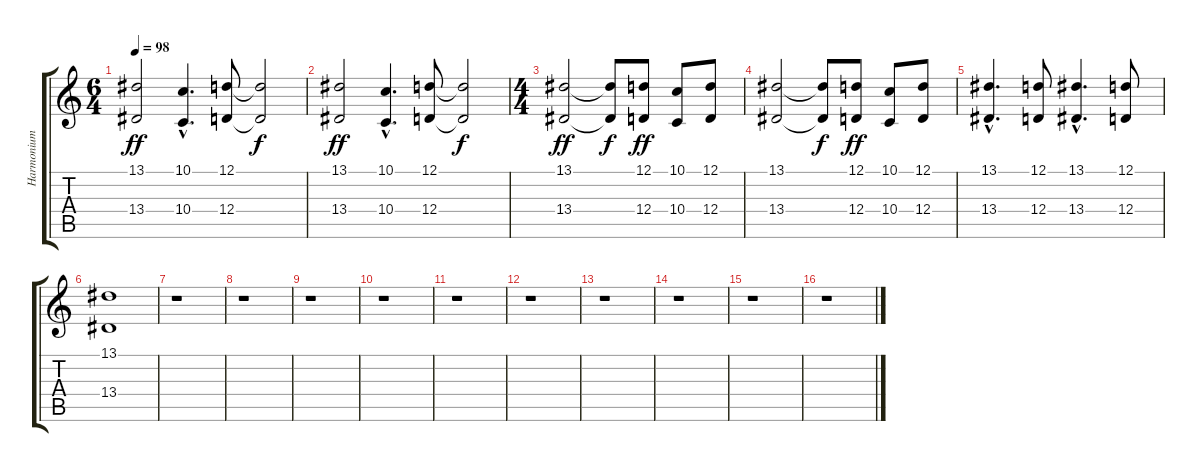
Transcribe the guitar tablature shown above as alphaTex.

\track ("Harmonium" "Harmonium") {instrument stringensemble1}
\staff {score tabs}
\tuning (D4 G3 G3 D3 G2 D2) {hide}
\ts (6 4)
\tempo 98
\clef g2
\ks c
(13.1 13.4).2{dy ff} (10.1{hac} 10.4{hac}).4{d} (12.1 12.4).8 (12.1{t} 12.4{t}).2{dy f} |
(13.1 13.4).2{dy ff} (10.1{hac} 10.4{hac}).4{d} (12.1 12.4).8 (12.1{t} 12.4{t}).2{dy f} |
\ts (4 4)
(13.1 13.4).2{dy ff} (13.1{t} 13.4{t}).8{dy f} (12.1 12.4).8{dy ff} (10.1 10.4).8 (12.1 12.4).8 |
(13.1 13.4).2 (13.1{t} 13.4{t}).8{dy f} (12.1 12.4).8{dy ff} (10.1 10.4).8 (12.1 12.4).8 |
(13.1{hac} 13.4{hac}).4{d} (12.1 12.4).8 (13.1{hac} 13.4{hac}).4{d} (12.1 12.4).8 |
(13.1 13.4).1 |
r.1 |
r.1 |
r.1 |
r.1 |
r.1 |
r.1 |
r.1 |
r.1 |
r.1 |
r.1
